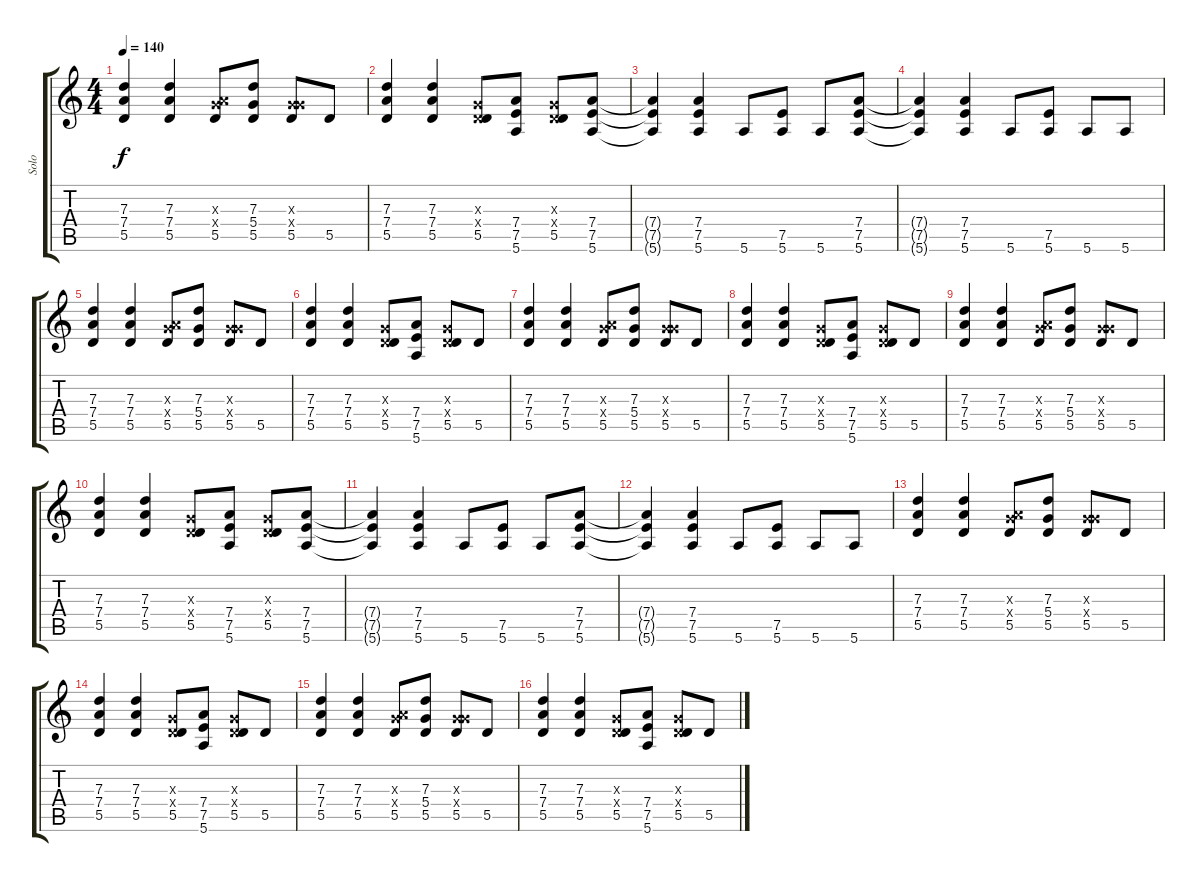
\track ("Solo" "Solo") {instrument distortionguitar}
\staff {score tabs}
\tuning (E4 B3 G3 D3 A2 E2) {hide}
\ts (4 4)
\tempo 140
\clef g2
\ks c
(7.3 7.4 5.5).4{dy f} (7.3 7.4 5.5).4 (0.3{x} 7.4{x} 5.5).8 (7.3 5.4 5.5).8 (0.3{x} 5.4{x} 5.5).8 5.5.8 |
(7.3 7.4 5.5).4 (7.3 7.4 5.5).4 (0.3{x} 0.4{x} 5.5).8 (7.4 7.5 5.6).8 (0.3{x} 0.4{x} 5.5).8 (7.4 7.5 5.6).8 |
(7.4{t} 7.5{t} 5.6{t}).4 (7.4 7.5 5.6).4 5.6.8 (7.5 5.6).8 5.6.8 (7.4 7.5 5.6).8 |
(7.4{t} 7.5{t} 5.6{t}).4 (7.4 7.5 5.6).4 5.6.8 (7.5 5.6).8 5.6.8 5.6.8 |
(7.3 7.4 5.5).4 (7.3 7.4 5.5).4 (0.3{x} 7.4{x} 5.5).8 (7.3 5.4 5.5).8 (0.3{x} 5.4{x} 5.5).8 5.5.8 |
(7.3 7.4 5.5).4 (7.3 7.4 5.5).4 (0.3{x} 0.4{x} 5.5).8 (7.4 7.5 5.6).8 (0.3{x} 0.4{x} 5.5).8 5.5.8 |
(7.3 7.4 5.5).4 (7.3 7.4 5.5).4 (0.3{x} 7.4{x} 5.5).8 (7.3 5.4 5.5).8 (0.3{x} 5.4{x} 5.5).8 5.5.8 |
(7.3 7.4 5.5).4 (7.3 7.4 5.5).4 (0.3{x} 0.4{x} 5.5).8 (7.4 7.5 5.6).8 (0.3{x} 0.4{x} 5.5).8 5.5.8 |
(7.3 7.4 5.5).4 (7.3 7.4 5.5).4 (0.3{x} 7.4{x} 5.5).8 (7.3 5.4 5.5).8 (0.3{x} 5.4{x} 5.5).8 5.5.8 |
(7.3 7.4 5.5).4 (7.3 7.4 5.5).4 (0.3{x} 0.4{x} 5.5).8 (7.4 7.5 5.6).8 (0.3{x} 0.4{x} 5.5).8 (7.4 7.5 5.6).8 |
(7.4{t} 7.5{t} 5.6{t}).4 (7.4 7.5 5.6).4 5.6.8 (7.5 5.6).8 5.6.8 (7.4 7.5 5.6).8 |
(7.4{t} 7.5{t} 5.6{t}).4 (7.4 7.5 5.6).4 5.6.8 (7.5 5.6).8 5.6.8 5.6.8 |
(7.3 7.4 5.5).4 (7.3 7.4 5.5).4 (0.3{x} 7.4{x} 5.5).8 (7.3 5.4 5.5).8 (0.3{x} 5.4{x} 5.5).8 5.5.8 |
(7.3 7.4 5.5).4 (7.3 7.4 5.5).4 (0.3{x} 0.4{x} 5.5).8 (7.4 7.5 5.6).8 (0.3{x} 0.4{x} 5.5).8 5.5.8 |
(7.3 7.4 5.5).4 (7.3 7.4 5.5).4 (0.3{x} 7.4{x} 5.5).8 (7.3 5.4 5.5).8 (0.3{x} 5.4{x} 5.5).8 5.5.8 |
(7.3 7.4 5.5).4 (7.3 7.4 5.5).4 (0.3{x} 0.4{x} 5.5).8 (7.4 7.5 5.6).8 (0.3{x} 0.4{x} 5.5).8 5.5.8
